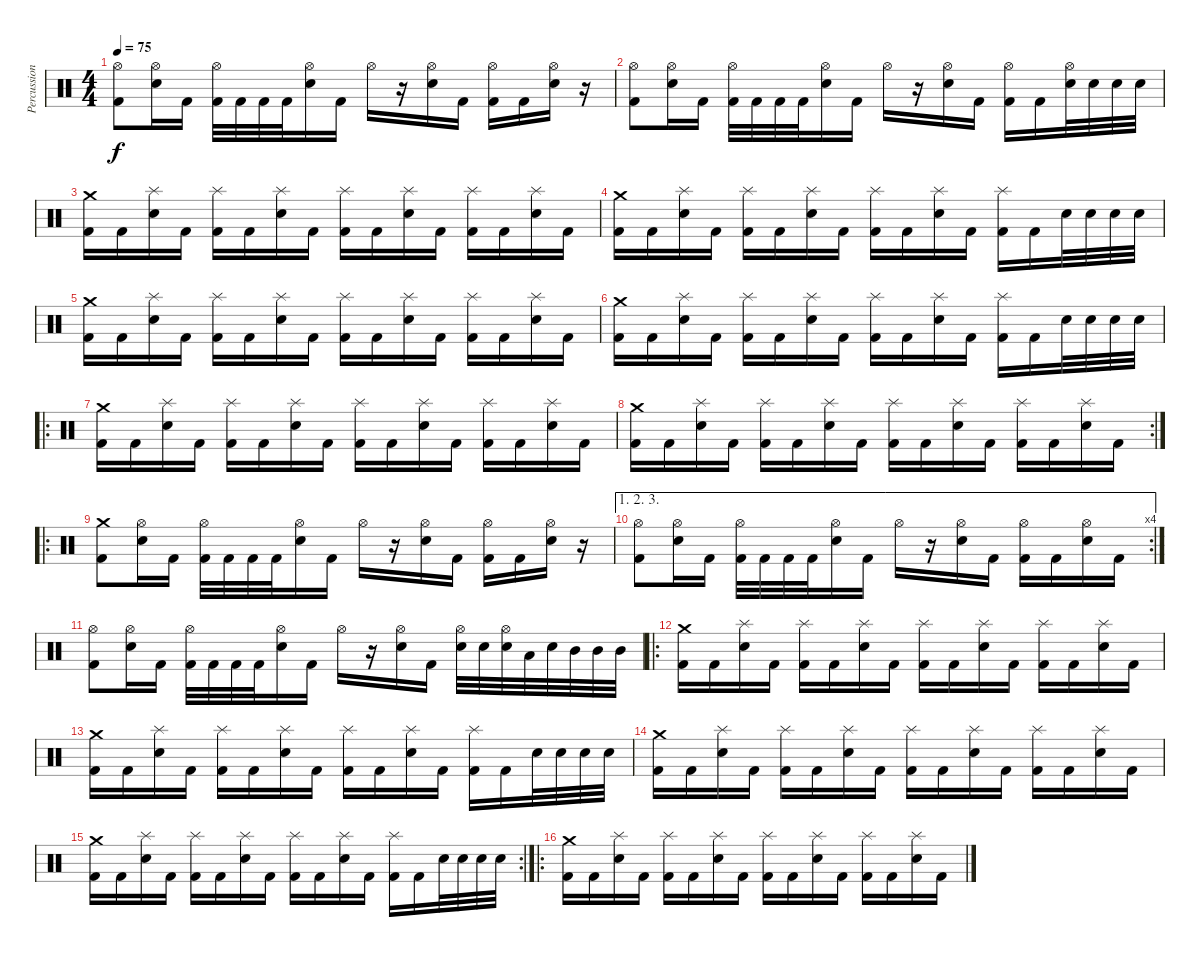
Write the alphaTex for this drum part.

\track ("Percussions" "Percussion") {instrument percussion}
\staff {score}
\articulation defaults
\ts (4 4)
\tempo 75
\clef neutral
\ks c
("Hi-Hat (open)" "Kick (hit) 2").8{dy f} ("Hi-Hat (open)" "Snare (hit) 2").16 "Kick (hit) 2".16 ("Hi-Hat (open)" "Kick (hit) 2").32 "Kick (hit) 2".32 "Kick (hit) 2".32 "Kick (hit) 2".32 ("Hi-Hat (open)" "Snare (hit) 2").16 "Kick (hit) 2".16 "Hi-Hat (open)".16 r.16 ("Hi-Hat (open)" "Snare (hit) 2").16 "Kick (hit) 2".16 ("Hi-Hat (open)" "Kick (hit) 2").16 "Kick (hit) 2".16 ("Hi-Hat (open)" "Snare (hit) 2").16 r.16 |
("Hi-Hat (open)" "Kick (hit) 2").8 ("Hi-Hat (open)" "Snare (hit) 2").16 "Kick (hit) 2".16 ("Hi-Hat (open)" "Kick (hit) 2").32 "Kick (hit) 2".32 "Kick (hit) 2".32 "Kick (hit) 2".32 ("Hi-Hat (open)" "Snare (hit) 2").16 "Kick (hit) 2".16 "Hi-Hat (open)".16 r.16 ("Hi-Hat (open)" "Snare (hit) 2").16 "Kick (hit) 2".16 ("Hi-Hat (open)" "Kick (hit) 2").16 "Kick (hit) 2".16 ("Hi-Hat (open)" "Snare (hit) 2").32 "Snare (hit) 2".32 "Snare (hit) 2".32 "Snare (hit) 2".32 |
("Crash medium (hit)" "Kick (hit) 2").16 "Kick (hit) 2".16 ("Splash (hit)" "Snare (hit) 2").16 "Kick (hit) 2".16 ("Splash (hit)" "Kick (hit) 2").16 "Kick (hit) 2".16 ("Splash (hit)" "Snare (hit) 2").16 "Kick (hit) 2".16 ("Splash (hit)" "Kick (hit) 2").16 "Kick (hit) 2".16 ("Splash (hit)" "Snare (hit) 2").16 "Kick (hit) 2".16 ("Splash (hit)" "Kick (hit) 2").16 "Kick (hit) 2".16 ("Splash (hit)" "Snare (hit) 2").16 "Kick (hit) 2".16 |
("Crash medium (hit)" "Kick (hit) 2").16 "Kick (hit) 2".16 ("Splash (hit)" "Snare (hit) 2").16 "Kick (hit) 2".16 ("Splash (hit)" "Kick (hit) 2").16 "Kick (hit) 2".16 ("Splash (hit)" "Snare (hit) 2").16 "Kick (hit) 2".16 ("Splash (hit)" "Kick (hit) 2").16 "Kick (hit) 2".16 ("Splash (hit)" "Snare (hit) 2").16 "Kick (hit) 2".16 ("Splash (hit)" "Kick (hit) 2").16 "Kick (hit) 2".16 "Snare (hit) 2".32 "Snare (hit) 2".32 "Snare (hit) 2".32 "Snare (hit) 2".32 |
("Crash medium (hit)" "Kick (hit) 2").16 "Kick (hit) 2".16 ("Splash (hit)" "Snare (hit) 2").16 "Kick (hit) 2".16 ("Splash (hit)" "Kick (hit) 2").16 "Kick (hit) 2".16 ("Splash (hit)" "Snare (hit) 2").16 "Kick (hit) 2".16 ("Splash (hit)" "Kick (hit) 2").16 "Kick (hit) 2".16 ("Splash (hit)" "Snare (hit) 2").16 "Kick (hit) 2".16 ("Splash (hit)" "Kick (hit) 2").16 "Kick (hit) 2".16 ("Splash (hit)" "Snare (hit) 2").16 "Kick (hit) 2".16 |
("Crash medium (hit)" "Kick (hit) 2").16 "Kick (hit) 2".16 ("Splash (hit)" "Snare (hit) 2").16 "Kick (hit) 2".16 ("Splash (hit)" "Kick (hit) 2").16 "Kick (hit) 2".16 ("Splash (hit)" "Snare (hit) 2").16 "Kick (hit) 2".16 ("Splash (hit)" "Kick (hit) 2").16 "Kick (hit) 2".16 ("Splash (hit)" "Snare (hit) 2").16 "Kick (hit) 2".16 ("Splash (hit)" "Kick (hit) 2").16 "Kick (hit) 2".16 "Snare (hit) 2".32 "Snare (hit) 2".32 "Snare (hit) 2".32 "Snare (hit) 2".32 |
\ro
("Crash medium (hit)" "Kick (hit) 2").16 "Kick (hit) 2".16 ("Splash (hit)" "Snare (hit) 2").16 "Kick (hit) 2".16 ("Splash (hit)" "Kick (hit) 2").16 "Kick (hit) 2".16 ("Splash (hit)" "Snare (hit) 2").16 "Kick (hit) 2".16 ("Splash (hit)" "Kick (hit) 2").16 "Kick (hit) 2".16 ("Splash (hit)" "Snare (hit) 2").16 "Kick (hit) 2".16 ("Splash (hit)" "Kick (hit) 2").16 "Kick (hit) 2".16 ("Splash (hit)" "Snare (hit) 2").16 "Kick (hit) 2".16 |
\rc 2
("Crash medium (hit)" "Kick (hit) 2").16 "Kick (hit) 2".16 ("Splash (hit)" "Snare (hit) 2").16 "Kick (hit) 2".16 ("Splash (hit)" "Kick (hit) 2").16 "Kick (hit) 2".16 ("Splash (hit)" "Snare (hit) 2").16 "Kick (hit) 2".16 ("Splash (hit)" "Kick (hit) 2").16 "Kick (hit) 2".16 ("Splash (hit)" "Snare (hit) 2").16 "Kick (hit) 2".16 ("Splash (hit)" "Kick (hit) 2").16 "Kick (hit) 2".16 ("Splash (hit)" "Snare (hit) 2").16 "Kick (hit) 2".16 |
\ro
("Crash medium (hit)" "Kick (hit) 2").8 ("Hi-Hat (open)" "Snare (hit) 2").16 "Kick (hit) 2".16 ("Hi-Hat (open)" "Kick (hit) 2").32 "Kick (hit) 2".32 "Kick (hit) 2".32 "Kick (hit) 2".32 ("Hi-Hat (open)" "Snare (hit) 2").16 "Kick (hit) 2".16 "Hi-Hat (open)".16 r.16 ("Hi-Hat (open)" "Snare (hit) 2").16 "Kick (hit) 2".16 ("Hi-Hat (open)" "Kick (hit) 2").16 "Kick (hit) 2".16 ("Hi-Hat (open)" "Snare (hit) 2").16 r.16 |
\ae (1 2 3)
\rc 4
("Hi-Hat (open)" "Kick (hit) 2").8 ("Hi-Hat (open)" "Snare (hit) 2").16 "Kick (hit) 2".16 ("Hi-Hat (open)" "Kick (hit) 2").32 "Kick (hit) 2".32 "Kick (hit) 2".32 "Kick (hit) 2".32 ("Hi-Hat (open)" "Snare (hit) 2").16 "Kick (hit) 2".16 "Hi-Hat (open)".16 r.16 ("Hi-Hat (open)" "Snare (hit) 2").16 "Kick (hit) 2".16 ("Hi-Hat (open)" "Kick (hit) 2").16 "Kick (hit) 2".16 ("Hi-Hat (open)" "Snare (hit) 2").16 "Kick (hit) 2".16 |
("Hi-Hat (open)" "Kick (hit) 2").8 ("Hi-Hat (open)" "Snare (hit) 2").16 "Kick (hit) 2".16 ("Hi-Hat (open)" "Kick (hit) 2").32 "Kick (hit) 2".32 "Kick (hit) 2".32 "Kick (hit) 2".32 ("Hi-Hat (open)" "Snare (hit) 2").16 "Kick (hit) 2".16 "Hi-Hat (open)".16 r.16 ("Hi-Hat (open)" "Snare (hit) 2").16 "Kick (hit) 2".16 ("Hi-Hat (open)" "Snare (hit) 2").32 "Snare (hit) 2".32 ("Hi-Hat (open)" "Snare (hit) 2").32 "Low Tom (hit)".32 "Snare (hit) 2".32 "Mid Tom (hit)".32 "Mid Tom (hit)".32 "Mid Tom (hit)".32 |
\ro
("Crash medium (hit)" "Kick (hit) 2").16 "Kick (hit) 2".16 ("Splash (hit)" "Snare (hit) 2").16 "Kick (hit) 2".16 ("Splash (hit)" "Kick (hit) 2").16 "Kick (hit) 2".16 ("Splash (hit)" "Snare (hit) 2").16 "Kick (hit) 2".16 ("Splash (hit)" "Kick (hit) 2").16 "Kick (hit) 2".16 ("Splash (hit)" "Snare (hit) 2").16 "Kick (hit) 2".16 ("Splash (hit)" "Kick (hit) 2").16 "Kick (hit) 2".16 ("Splash (hit)" "Snare (hit) 2").16 "Kick (hit) 2".16 |
("Crash medium (hit)" "Kick (hit) 2").16 "Kick (hit) 2".16 ("Splash (hit)" "Snare (hit) 2").16 "Kick (hit) 2".16 ("Splash (hit)" "Kick (hit) 2").16 "Kick (hit) 2".16 ("Splash (hit)" "Snare (hit) 2").16 "Kick (hit) 2".16 ("Splash (hit)" "Kick (hit) 2").16 "Kick (hit) 2".16 ("Splash (hit)" "Snare (hit) 2").16 "Kick (hit) 2".16 ("Splash (hit)" "Kick (hit) 2").16 "Kick (hit) 2".16 "Snare (hit) 2".32 "Snare (hit) 2".32 "Snare (hit) 2".32 "Snare (hit) 2".32 |
("Crash medium (hit)" "Kick (hit) 2").16 "Kick (hit) 2".16 ("Splash (hit)" "Snare (hit) 2").16 "Kick (hit) 2".16 ("Splash (hit)" "Kick (hit) 2").16 "Kick (hit) 2".16 ("Splash (hit)" "Snare (hit) 2").16 "Kick (hit) 2".16 ("Splash (hit)" "Kick (hit) 2").16 "Kick (hit) 2".16 ("Splash (hit)" "Snare (hit) 2").16 "Kick (hit) 2".16 ("Splash (hit)" "Kick (hit) 2").16 "Kick (hit) 2".16 ("Splash (hit)" "Snare (hit) 2").16 "Kick (hit) 2".16 |
\rc 2
("Crash medium (hit)" "Kick (hit) 2").16 "Kick (hit) 2".16 ("Splash (hit)" "Snare (hit) 2").16 "Kick (hit) 2".16 ("Splash (hit)" "Kick (hit) 2").16 "Kick (hit) 2".16 ("Splash (hit)" "Snare (hit) 2").16 "Kick (hit) 2".16 ("Splash (hit)" "Kick (hit) 2").16 "Kick (hit) 2".16 ("Splash (hit)" "Snare (hit) 2").16 "Kick (hit) 2".16 ("Splash (hit)" "Kick (hit) 2").16 "Kick (hit) 2".16 "Snare (hit) 2".32 "Snare (hit) 2".32 "Snare (hit) 2".32 "Snare (hit) 2".32 |
\ro
("Crash medium (hit)" "Kick (hit) 2").16 "Kick (hit) 2".16 ("Splash (hit)" "Snare (hit) 2").16 "Kick (hit) 2".16 ("Splash (hit)" "Kick (hit) 2").16 "Kick (hit) 2".16 ("Splash (hit)" "Snare (hit) 2").16 "Kick (hit) 2".16 ("Splash (hit)" "Kick (hit) 2").16 "Kick (hit) 2".16 ("Splash (hit)" "Snare (hit) 2").16 "Kick (hit) 2".16 ("Splash (hit)" "Kick (hit) 2").16 "Kick (hit) 2".16 ("Splash (hit)" "Snare (hit) 2").16 "Kick (hit) 2".16
